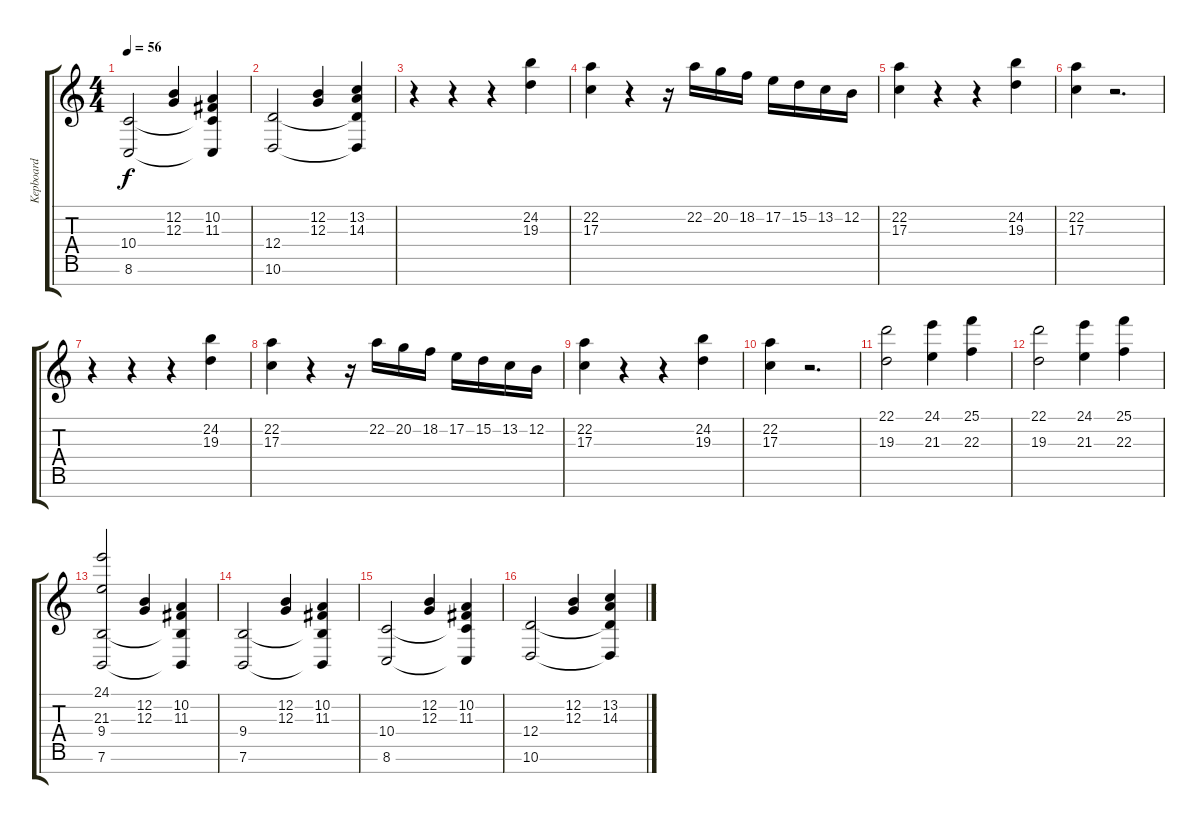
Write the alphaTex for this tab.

\track ("Kepboard" "Kepboard") {instrument stringensemble1}
\staff {score tabs}
\tuning (E4 B3 G3 D3 A2 E2 B1) {hide}
\ts (4 4)
\tempo 56
\clef g2
\ks c
(10.4 8.6).2{dy f} (12.2 12.3).4 (10.2 11.3 10.4{t} 8.6{t}).4 |
(12.4 10.6).2 (12.2 12.3).4 (13.2 14.3 12.4{t} 10.6{t}).4 |
r.4 r.4 r.4 (24.2 19.3).4 |
(22.2 17.3).4 r.4 r.16 22.2.16 20.2.16 18.2.16 17.2.16 15.2.16 13.2.16 12.2.16 |
(22.2 17.3).4 r.4 r.4 (24.2 19.3).4 |
(22.2 17.3).4 r.2{d} |
r.4 r.4 r.4 (24.2 19.3).4 |
(22.2 17.3).4 r.4 r.16 22.2.16 20.2.16 18.2.16 17.2.16 15.2.16 13.2.16 12.2.16 |
(22.2 17.3).4 r.4 r.4 (24.2 19.3).4 |
(22.2 17.3).4 r.2{d} |
(22.1 19.3).2 (24.1 21.3).4 (25.1 22.3).4 |
(22.1 19.3).2 (24.1 21.3).4 (25.1 22.3).4 |
(24.1 21.3 9.4 7.6).2 (12.2 12.3).4 (10.2 11.3 9.4{t} 7.6{t}).4 |
(9.4 7.6).2 (12.2 12.3).4 (10.2 11.3 9.4{t} 7.6{t}).4 |
(10.4 8.6).2 (12.2 12.3).4 (10.2 11.3 10.4{t} 8.6{t}).4 |
(12.4 10.6).2 (12.2 12.3).4 (13.2 14.3 12.4{t} 10.6{t}).4
